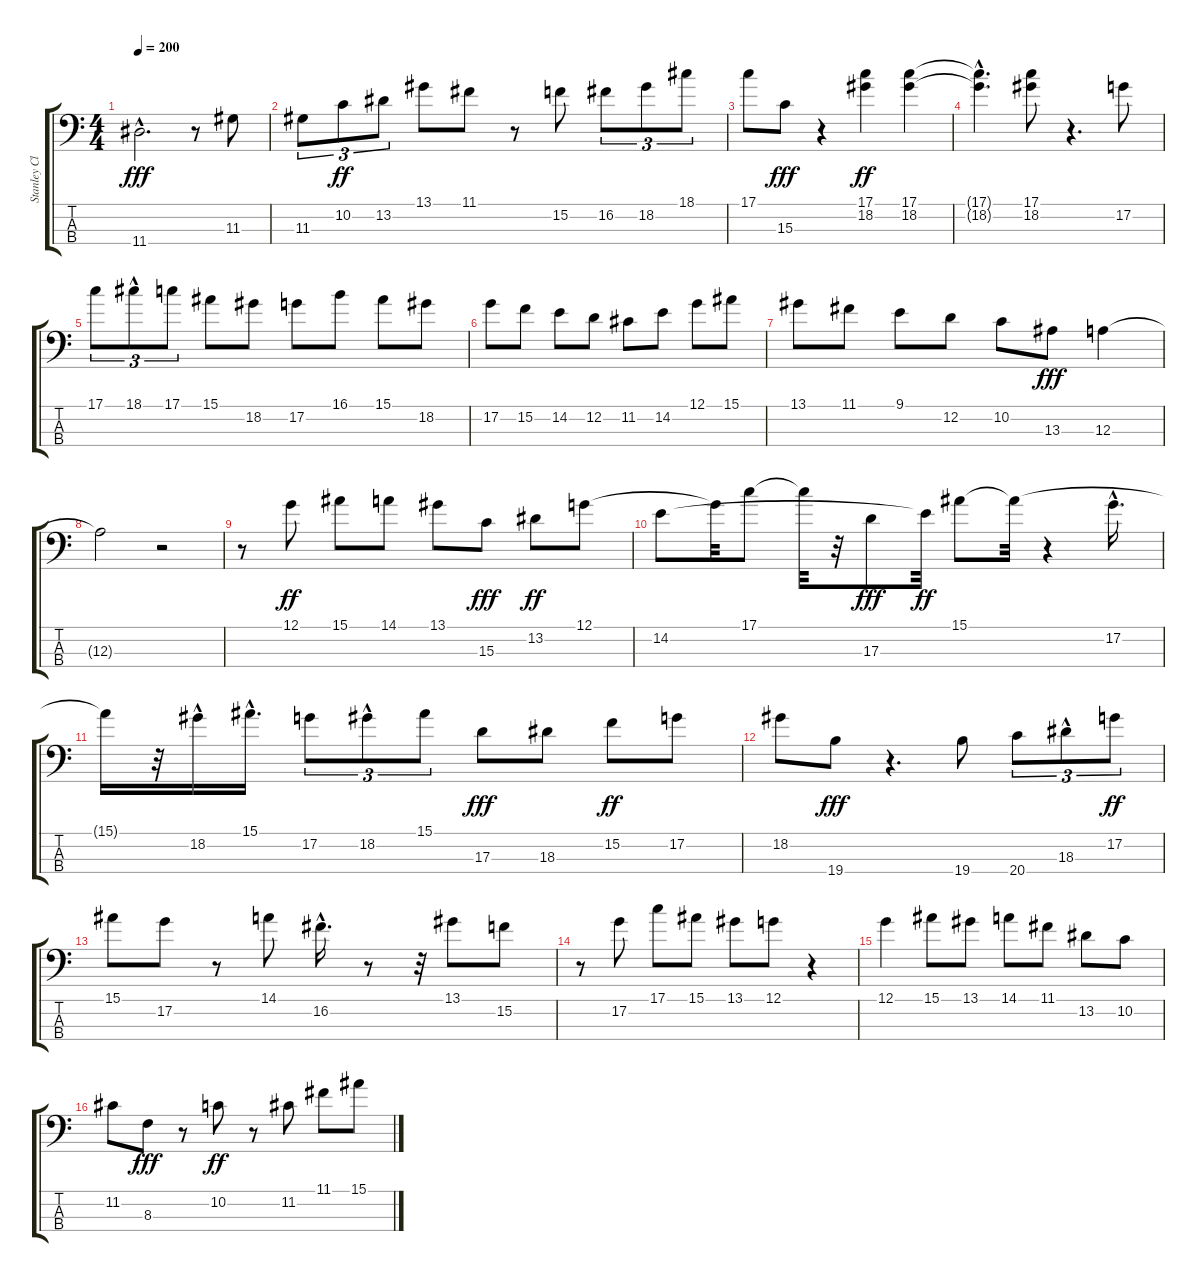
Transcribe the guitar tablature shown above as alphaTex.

\track ("Stanley Clarke" "Stanley Cl") {instrument slapbass1}
\staff {score tabs}
\tuning (G2 D2 A1 E1) {hide}
\ts (4 4)
\tempo 200
\clef f4
\ks c
11.4{hac t}.2{d dy fff} r.8 11.3.8 |
11.3.8{tu (3 2)} 10.2.8{tu (3 2) dy ff} 13.2.8{tu (3 2)} 13.1.8 11.1.8 r.8 15.2.8 16.2.8{tu (3 2)} 18.2.8{tu (3 2)} 18.1.8{tu (3 2)} |
17.1.8 15.3.8{dy fff} r.4 (17.1 18.2).4{dy ff} (17.1 18.2).4 |
(17.1{hac t} 18.2{hac t}).4{d} (17.1 18.2).8 r.4{d} 17.2.8 |
17.1.8{tu (3 2)} 18.1{hac}.8{tu (3 2)} 17.1.8{tu (3 2)} 15.1.8 18.2.8 17.2.8 16.1.8 15.1.8 18.2.8 |
17.2.8 15.2.8 14.2.8 12.2.8 11.2.8 14.2.8 12.1.8 15.1.8 |
13.1.8 11.1.8 9.1.8 12.2.8 10.2.8 13.3.8{dy fff} 12.3.4 |
12.3{t}.2 r.2 |
r.8 12.1.8{dy ff} 15.1.8 14.1.8 13.1.8 15.3.8{dy fff} 13.2.8{dy ff} 12.1.8 |
14.2.8 12.1{t}.32 17.1.8 17.1{t}.32 r.32 17.3.8{dy fff} 14.2{t}.32{dy ff} 15.1.8 15.1{t}.32 r.4 17.2{hac}.16{d} |
15.1{t}.16 r.32 18.2{hac}.16 15.1{hac}.16{d} 17.2.8{tu (3 2)} 18.2{hac}.8{tu (3 2)} 15.1.8{tu (3 2)} 17.3.8{dy fff} 18.3.8 15.2.8{dy ff} 17.2.8 |
18.2.8 19.4.8{dy fff} r.4{d} 19.4.8 20.4.8{tu (3 2)} 18.3{hac}.8{tu (3 2)} 17.2.8{tu (3 2) dy ff} |
15.1.8 17.2.8 r.8 14.1.8 16.2{hac}.16{d} r.8 r.32 13.1.8 15.2.8 |
r.8 17.2.8 17.1.8 15.1.8 13.1.8 12.1.8 r.4 |
12.1.4 15.1.8 13.1.8 14.1.8 11.1.8 13.2.8 10.2.8 |
11.2.8 8.3.8{dy fff} r.8 10.2.8{dy ff} r.8 11.2.8 11.1.8 15.1.8
